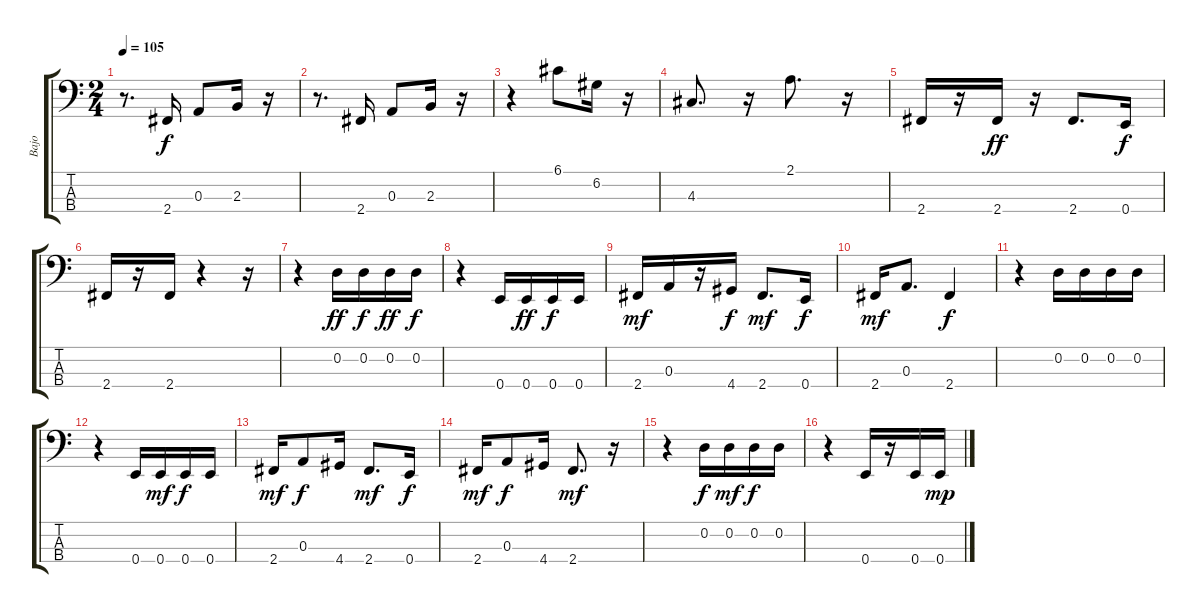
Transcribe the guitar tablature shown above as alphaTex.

\track ("Bajo" "Bajo") {instrument electricbassfinger}
\staff {score tabs}
\tuning (G2 D2 A1 E1) {hide}
\ts (2 4)
\tempo 105
\clef f4
\ks c
r.8{d dy f} 2.4.16 0.3.8 2.3.16 r.16 |
r.8{d} 2.4.16 0.3.8 2.3.16 r.16 |
r.4 6.1.8 6.2.16 r.16 |
4.3.8{d} r.16 2.1.8{d} r.16 |
2.4.16 r.16 2.4.16{dy ff} r.16 2.4.8{d} 0.4.16{dy f} |
2.4.16 r.16 2.4.16 r.4 r.16 |
r.4 0.2.16{dy ff} 0.2.16{dy f} 0.2.16{dy ff} 0.2.16{dy f} |
r.4 0.4.16 0.4.16{dy ff} 0.4.16{dy f} 0.4.16 |
2.4.16{dy mf} 0.3.16 r.16 4.4.16{dy f} 2.4.8{d dy mf} 0.4.16{dy f} |
2.4.16{dy mf} 0.3.8{d} 2.4.4{dy f} |
r.4 0.2.16 0.2.16 0.2.16 0.2.16 |
r.4 0.4.16 0.4.16{dy mf} 0.4.16{dy f} 0.4.16 |
2.4.16{dy mf} 0.3.8{dy f} 4.4.16 2.4.8{d dy mf} 0.4.16{dy f} |
2.4.16{dy mf} 0.3.8{dy f} 4.4.16 2.4.8{d dy mf} r.16 |
r.4 0.2.16{dy f} 0.2.16{dy mf} 0.2.16{dy f} 0.2.16 |
r.4 0.4.16 r.16 0.4.16 0.4.16{dy mp}
